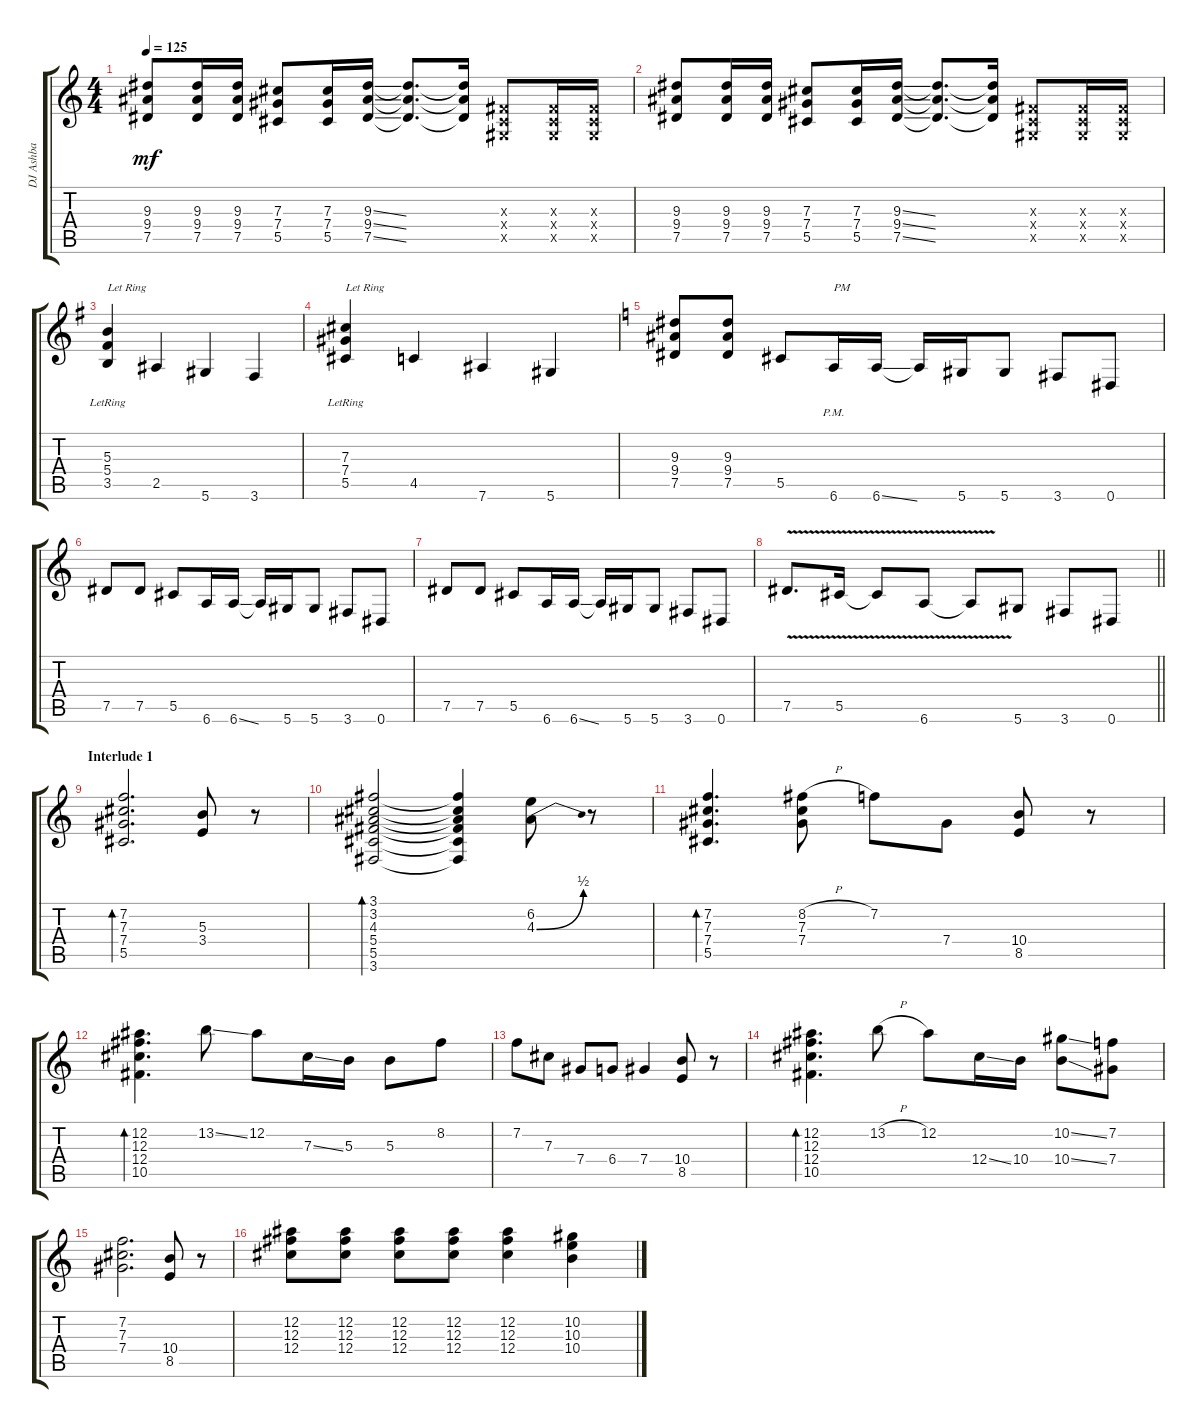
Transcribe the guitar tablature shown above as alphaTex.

\track ("DJ Ashba" "DJ Ashba") {instrument overdrivenguitar}
\staff {score tabs}
\tuning (Eb4 Bb3 Gb3 Db3 Ab2 Eb2) {hide}
\ts (4 4)
\tempo 125
\clef g2
\ks c
(9.3 9.4 7.5).8{dy mf} (9.3 9.4 7.5).16 (9.3 9.4 7.5).16 (7.3 7.4 5.5).8 (7.3 7.4 5.5).16 (9.3{ss} 9.4{ss} 7.5{ss}).16 (9.3{t} 9.4{t} 7.5{t}).8{d} (9.3{t} 9.4{t} 7.5{t}).16 (0.3{x} 0.4{x} 0.5{x}).8 (0.3{x} 0.4{x} 0.5{x}).16 (0.3{x} 0.4{x} 0.5{x}).16 |
(9.3 9.4 7.5).8 (9.3 9.4 7.5).16 (9.3 9.4 7.5).16 (7.3 7.4 5.5).8 (7.3 7.4 5.5).16 (9.3{ss} 9.4{ss} 7.5{ss}).16 (9.3{t} 9.4{t} 7.5{t}).8{d} (9.3{t} 9.4{t} 7.5{t}).16 (0.3{x} 0.4{x} 0.5{x}).8 (0.3{x} 0.4{x} 0.5{x}).16 (0.3{x} 0.4{x} 0.5{x}).16 |
\ks g
(5.3{lr} 5.4{lr} 3.5{lr}).4{txt "Let Ring"} 2.5.4 5.6.4 3.6.4 |
(7.3{lr} 7.4{lr} 5.5{lr}).4{txt "Let Ring"} 4.5.4 7.6.4 5.6.4 |
\ks c
(9.3 9.4 7.5).8 (9.3 9.4 7.5).8 5.5.8 6.6{pm}.16{txt "PM"} 6.6{ss}.16 6.6{t}.16 5.6.16 5.6.8 3.6.8 0.6.8 |
7.5.8 7.5.8 5.5.8 6.6.16 6.6{ss}.16 6.6{t}.16 5.6.16 5.6.8 3.6.8 0.6.8 |
7.5.8 7.5.8 5.5.8 6.6.16 6.6{ss}.16 6.6{t}.16 5.6.16 5.6.8 3.6.8 0.6.8 |
\barLineRight lightlight
7.5{v}.8{d} 5.5{v}.16 5.5{t}.8 6.6{v}.8 6.6{t}.8 5.6.8 3.6.8 0.6.8 |
\section ("" "Interlude 1")
(7.2 7.3 7.4 5.5).2{d bd 30 instrument electricguitarmuted} (5.3 3.4).8 r.8 |
(3.1 3.2 4.3 5.4 5.5 3.6).2{bd 30} (3.1{t} 3.2{t} 4.3{t} 5.4{t} 5.5{t} 3.6{t}).4 (6.2 4.3{be (bend 0 0 60 2)}).8 r.8 |
(7.2 7.3 7.4 5.5).4{d bd 30} (8.2{h} 7.3 7.4).8 7.2.8 7.4.8 (10.4 8.5).8 r.8 |
(12.2 12.3 12.4 10.5).4{d bd 30} 13.2{ss}.8 12.2.8 7.3{ss}.16 5.3.16 5.3.8 8.2.8 |
7.2.8 7.3.8 7.4.8 6.4.8 7.4.4 (10.4 8.5).8 r.8 |
(12.2 12.3 12.4 10.5).4{d bd 30} 13.2{h}.8 12.2.8 12.4{ss}.16 10.4.16 (10.2{ss} 10.4{ss}).8 (7.2 7.4).8 |
(7.2 7.3 7.4).2{d} (10.4 8.5).8 r.8 |
(12.2 12.3 12.4).8{instrument overdrivenguitar} (12.2 12.3 12.4).8 (12.2 12.3 12.4).8 (12.2 12.3 12.4).8 (12.2 12.3 12.4).4 (10.2 10.3 10.4).4
